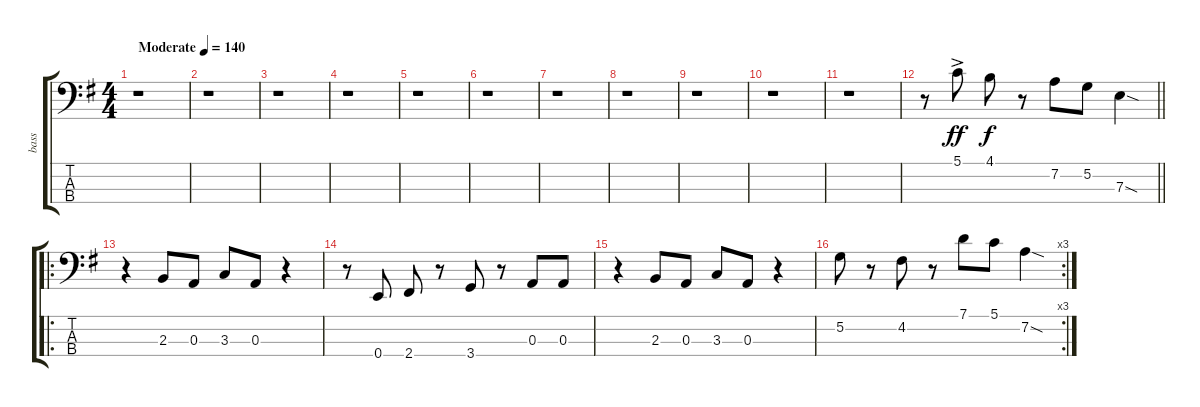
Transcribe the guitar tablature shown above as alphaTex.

\track ("bass" "bass") {instrument electricbasspick}
\staff {score tabs}
\tuning (G2 D2 A1 E1) {hide}
\ts (4 4)
\tempo (140 "Moderate")
\clef f4
\ks g
r.1{dy ff instrument electricbasspick} |
r.1 |
r.1 |
r.1 |
r.1 |
r.1 |
r.1 |
r.1 |
r.1 |
r.1 |
r.1 |
\barLineRight lightlight
r.8 5.1{ac}.8 4.1.8{dy f} r.8 7.2.8 5.2.8 7.3{sod}.4 |
\ro
r.4 2.3.8 0.3.8 3.3.8 0.3.8 r.4 |
r.8 0.4.8 2.4.8 r.8 3.4.8 r.8 0.3.8 0.3.8 |
r.4 2.3.8 0.3.8 3.3.8 0.3.8 r.4 |
\rc 3
5.2.8 r.8 4.2.8 r.8 7.1.8 5.1.8 7.2{sod}.4
